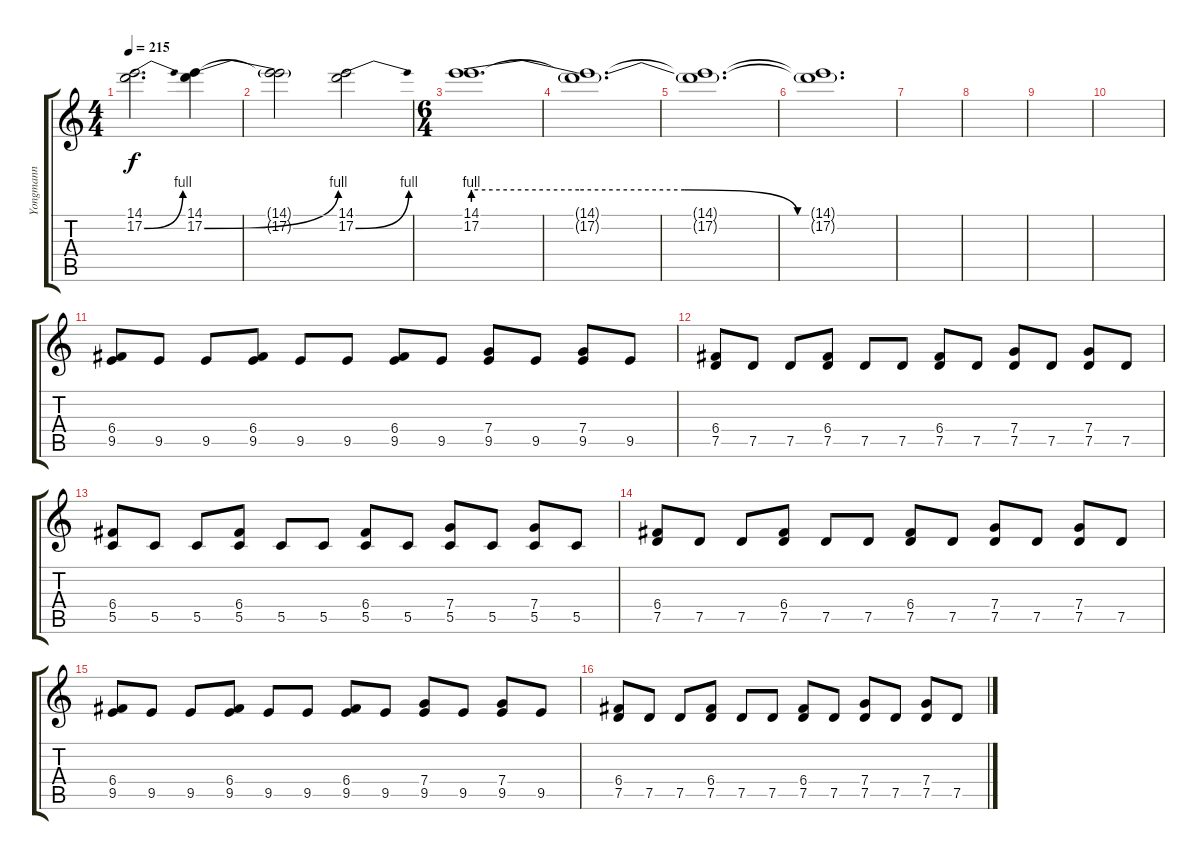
\track ("Yongmann" "Yongmann") {instrument distortionguitar}
\staff {score tabs}
\tuning (D4 A3 F3 C3 G2 C2) {hide}
\ts (4 4)
\tempo 215
\clef g2
\ks c
(14.1 17.2{be (bend 0 0 60 4)}).2{d dy f} (14.1 17.2{be (bend 0 0 60 4)}).4 |
(14.1{t} 17.2{t}).2 (14.1 17.2{be (bend 0 0 60 4)}).2 |
\ts (6 4)
(14.1 17.2{be (custom 0 4 15 4 30 4 46 0 60 0)}).1{d} |
(14.1{t} 17.2{t}).1{d} |
(14.1{t} 17.2{t}).1{d} |
(14.1{t} 17.2{t}).1{d} |
|
|
|
|
(6.4 9.5).8 9.5.8 9.5.8 (6.4 9.5).8 9.5.8 9.5.8 (6.4 9.5).8 9.5.8 (7.4 9.5).8 9.5.8 (7.4 9.5).8 9.5.8 |
(6.4 7.5).8 7.5.8 7.5.8 (6.4 7.5).8 7.5.8 7.5.8 (6.4 7.5).8 7.5.8 (7.4 7.5).8 7.5.8 (7.4 7.5).8 7.5.8 |
(6.4 5.5).8 5.5.8 5.5.8 (6.4 5.5).8 5.5.8 5.5.8 (6.4 5.5).8 5.5.8 (7.4 5.5).8 5.5.8 (7.4 5.5).8 5.5.8 |
(6.4 7.5).8 7.5.8 7.5.8 (6.4 7.5).8 7.5.8 7.5.8 (6.4 7.5).8 7.5.8 (7.4 7.5).8 7.5.8 (7.4 7.5).8 7.5.8 |
(6.4 9.5).8 9.5.8 9.5.8 (6.4 9.5).8 9.5.8 9.5.8 (6.4 9.5).8 9.5.8 (7.4 9.5).8 9.5.8 (7.4 9.5).8 9.5.8 |
(6.4 7.5).8 7.5.8 7.5.8 (6.4 7.5).8 7.5.8 7.5.8 (6.4 7.5).8 7.5.8 (7.4 7.5).8 7.5.8 (7.4 7.5).8 7.5.8
